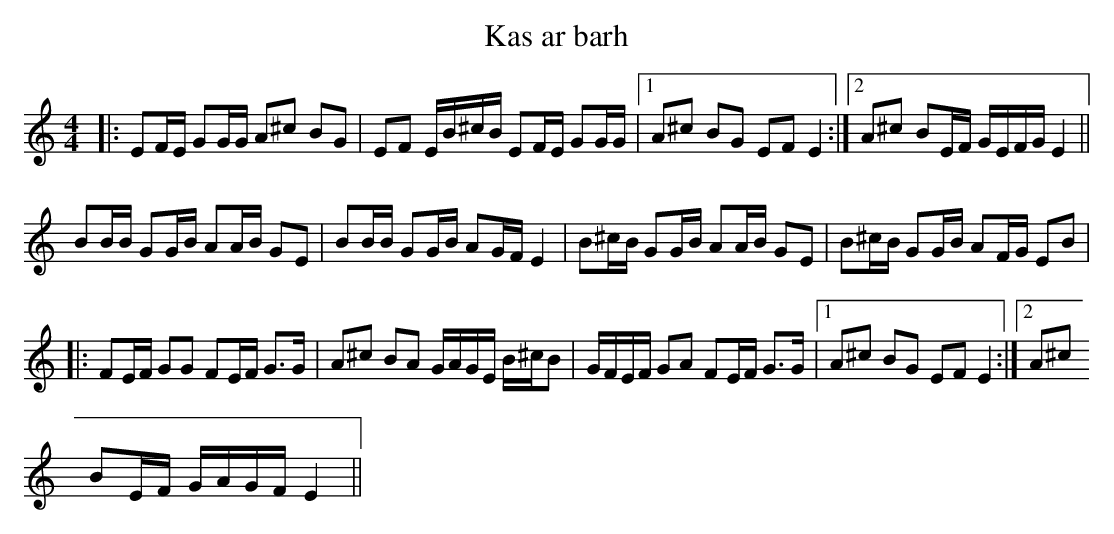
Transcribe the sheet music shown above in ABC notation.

X:1
T:Kas ar barh
M:4/4
L:1/8
K:C
|:EF/E/ GG/G/ A^c BG|EF E/B/^c/B/ EF/E/ GG/G/|1A^c BG EF E2:|2A^c BE/F/ G/E/F/G/ E2||
BB/B/ GG/B/ AA/B/ GE|BB/B/ GG/B/ AG/F/ E2|B^c/B/ GG/B/ AA/B/ GE|B^c/B/ GG/B/ AF/G/ EB|
|:FE/F/ GG FE/F/ G>G |A^c BA G/A/G/E/ B/^c/B|G/F/E/F/ GA FE/F/ G>G |1A^c BG EF E2:|2A^c
BE/F/ G/A/G/F/ E2||
